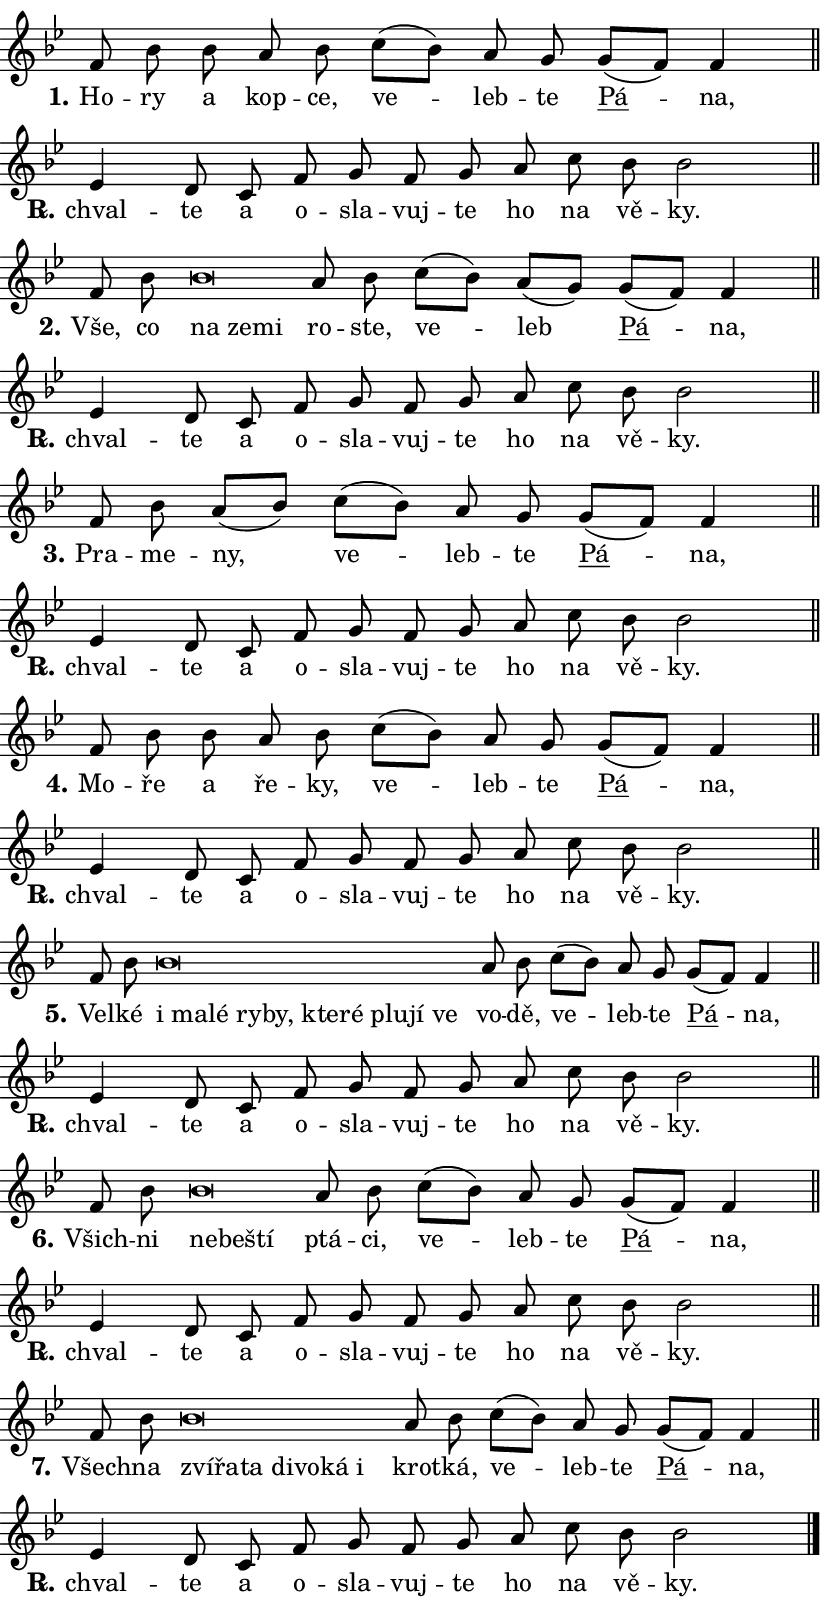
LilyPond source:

\version "2.24.0"
\header { tagline = "" }
\paper {
  indent = 0\cm
  top-margin = 0\cm
  right-margin = 0.13\cm % to fit lyric hyphens
  bottom-margin = 0\cm
  left-margin = 0\cm
  paper-width = 14\cm
  page-breaking = #ly:one-page-breaking
  system-system-spacing.basic-distance = #11
  score-system-spacing.basic-distance = #11
  ragged-last = ##f
}


%% Author: Thomas Morley
%% https://lists.gnu.org/archive/html/lilypond-user/2020-05/msg00002.html
#(define (line-position grob)
"Returns position of @var[grob} in current system:
   @code{'start}, if at first time-step
   @code{'end}, if at last time-step
   @code{'middle} otherwise
"
  (let* ((col (ly:item-get-column grob))
         (ln (ly:grob-object col 'left-neighbor))
         (rn (ly:grob-object col 'right-neighbor))
         (col-to-check-left (if (ly:grob? ln) ln col))
         (col-to-check-right (if (ly:grob? rn) rn col))
         (break-dir-left
           (and
             (ly:grob-property col-to-check-left 'non-musical #f)
             (ly:item-break-dir col-to-check-left)))
         (break-dir-right
           (and
             (ly:grob-property col-to-check-right 'non-musical #f)
             (ly:item-break-dir col-to-check-right))))
        (cond ((eqv? 1 break-dir-left) 'start)
              ((eqv? -1 break-dir-right) 'end)
              (else 'middle))))

#(define (tranparent-at-line-position vctor)
  (lambda (grob)
  "Relying on @code{line-position} select the relevant enry from @var{vctor}.
Used to determine transparency,"
    (case (line-position grob)
      ((end) (not (vector-ref vctor 0)))
      ((middle) (not (vector-ref vctor 1)))
      ((start) (not (vector-ref vctor 2))))))

noteHeadBreakVisibility =
#(define-music-function (break-visibility)(vector?)
"Makes @code{NoteHead}s transparent relying on @var{break-visibility}"
#{
  \override NoteHead.transparent =
    #(tranparent-at-line-position break-visibility)
#})

#(define delete-ledgers-for-transparent-note-heads
  (lambda (grob)
    "Reads whether a @code{NoteHead} is transparent.
If so this @code{NoteHead} is removed from @code{'note-heads} from
@var{grob}, which is supposed to be @code{LedgerLineSpanner}.
As a result ledgers are not printed for this @code{NoteHead}"
    (let* ((nhds-array (ly:grob-object grob 'note-heads))
           (nhds-list
             (if (ly:grob-array? nhds-array)
                 (ly:grob-array->list nhds-array)
                 '()))
           ;; Relies on the transparent-property being done before
           ;; Staff.LedgerLineSpanner.after-line-breaking is executed.
           ;; This is fragile ...
           (to-keep
             (remove
               (lambda (nhd)
                 (ly:grob-property nhd 'transparent #f))
               nhds-list)))
      ;; TODO find a better method to iterate over grob-arrays, similiar
      ;; to filter/remove etc for lists
      ;; For now rebuilt from scratch
      (set! (ly:grob-object grob 'note-heads)  '())
      (for-each
        (lambda (nhd)
          (ly:pointer-group-interface::add-grob grob 'note-heads nhd))
        to-keep))))

squashNotes = {
  \override NoteHead.X-extent = #'(-0.2 . 0.2)
  \override NoteHead.Y-extent = #'(-0.75 . 0)
  \override NoteHead.stencil =
    #(lambda (grob)
       (let ((pos (ly:grob-property grob 'staff-position)))
         (begin
           (if (< pos -7) (display "ERROR: Lower brevis then expected\n") (display ""))
           (if (<= pos -6) ly:text-interface::print ly:note-head::print))))
}
unSquashNotes = {
  \revert NoteHead.X-extent
  \revert NoteHead.Y-extent
  \revert NoteHead.stencil
}

hideNotes = \noteHeadBreakVisibility #begin-of-line-visible
unHideNotes = \noteHeadBreakVisibility #all-visible

% work-around for resetting accidentals
% https://lilypond.org/doc/v2.23/Documentation/notation/displaying-rhythms#unmetered-music
cadenzaMeasure = {
  \cadenzaOff
  \partial 1024 s1024
  \cadenzaOn
}

#(define-markup-command (accent layout props text) (markup?)
  "Underline accented syllable"
  (interpret-markup layout props
    #{\markup \override #'(offset . 4.3) \underline { #text }#}))

responsum = \markup \concat {
  "R" \hspace #-1.05 \path #0.1 #'((moveto 0 0.07) (lineto 0.9 0.8)) \hspace #0.05 "."
}

spaceSize = #0.6828661417322834 % exact space size for TeX Gyre Schola

\layout {
  \context {
    \Staff
    \remove "Time_signature_engraver"
    \override LedgerLineSpanner.after-line-breaking = #delete-ledgers-for-transparent-note-heads
  }
  \context {
    \Lyrics {
      \override LyricSpace.minimum-distance = \spaceSize
      \override LyricText.font-name = #"TeX Gyre Schola"
      \override LyricText.font-size = 1
      \override StanzaNumber.font-name = #"TeX Gyre Schola Bold"
      \override StanzaNumber.font-size = 1
    }
  }
  \context {
    \Score 
    \override NoteHead.text =
      #(lambda (grob) 
        (let ((pos (ly:grob-property grob 'staff-position)))
          #{\markup {
            \combine
              \halign #-0.55 \raise #(if (= pos -6) 0 0.5) \override #'(thickness . 2) \draw-line #'(3.2 . 0)
              \musicglyph "noteheads.sM1"
          }#}))
  }
}

% magnetic-lyrics.ily
%
%   written by
%     Jean Abou Samra <jean@abou-samra.fr>
%     Werner Lemberg <wl@gnu.org>
%
%   adapted by
%     Jiri Hon <jiri.hon@gmail.com>
%
% Version 2022-Apr-15

% https://www.mail-archive.com/lilypond-user@gnu.org/msg149350.html

#(define (Left_hyphen_pointer_engraver context)
   "Collect syllable-hyphen-syllable occurrences in lyrics and store
them in properties.  This engraver only looks to the left.  For
example, if the lyrics input is @code{foo -- bar}, it does the
following.

@itemize @bullet
@item
Set the @code{text} property of the @code{LyricHyphen} grob between
@q{foo} and @q{bar} to @code{foo}.

@item
Set the @code{left-hyphen} property of the @code{LyricText} grob with
text @q{foo} to the @code{LyricHyphen} grob between @q{foo} and
@q{bar}.
@end itemize

Use this auxiliary engraver in combination with the
@code{lyric-@/text::@/apply-@/magnetic-@/offset!} hook."
   (let ((hyphen #f)
         (text #f))
     (make-engraver
      (acknowledgers
       ((lyric-syllable-interface engraver grob source-engraver)
        (set! text grob)))
      (end-acknowledgers
       ((lyric-hyphen-interface engraver grob source-engraver)
        ;(when (not (grob::has-interface grob 'lyric-space-interface))
          (set! hyphen grob)));)
      ((stop-translation-timestep engraver)
       (when (and text hyphen)
         (ly:grob-set-object! text 'left-hyphen hyphen))
       (set! text #f)
       (set! hyphen #f)))))

#(define (lyric-text::apply-magnetic-offset! grob)
   "If the space between two syllables is less than the value in
property @code{LyricText@/.details@/.squash-threshold}, move the right
syllable to the left so that it gets concatenated with the left
syllable.

Use this function as a hook for
@code{LyricText@/.after-@/line-@/breaking} if the
@code{Left_@/hyphen_@/pointer_@/engraver} is active."
   (let ((hyphen (ly:grob-object grob 'left-hyphen #f)))
     (when hyphen
       (let ((left-text (ly:spanner-bound hyphen LEFT)))
         (when (grob::has-interface left-text 'lyric-syllable-interface)
           (let* ((common (ly:grob-common-refpoint grob left-text X))
                  (this-x-ext (ly:grob-extent grob common X))
                  (left-x-ext
                   (begin
                     ;; Trigger magnetism for left-text.
                     (ly:grob-property left-text 'after-line-breaking)
                     (ly:grob-extent left-text common X)))
                  ;; `delta` is the gap width between two syllables.
                  (delta (- (interval-start this-x-ext)
                            (interval-end left-x-ext)))
                  (details (ly:grob-property grob 'details))
                  (threshold (assoc-get 'squash-threshold details 0.2)))
             (when (< delta threshold)
               (let* (;; We have to manipulate the input text so that
                      ;; ligatures crossing syllable boundaries are not
                      ;; disabled.  For languages based on the Latin
                      ;; script this is essentially a beautification.
                      ;; However, for non-Western scripts it can be a
                      ;; necessity.
                      (lt (ly:grob-property left-text 'text))
                      (rt (ly:grob-property grob 'text))
                      (is-space (grob::has-interface hyphen 'lyric-space-interface))
                      (space (if is-space " " ""))
                      (extra-delta (if is-space spaceSize 0))
                      ;; Append new syllable.
                      (ltrt-space (if (and (string? lt) (string? rt))
                                (string-append lt space rt)
                                (make-concat-markup (list lt space rt))))
                      ;; Right-align `ltrt` to the right side.
                      (ltrt-space-markup (grob-interpret-markup
                               grob
                               (make-translate-markup
                                (cons (interval-length this-x-ext) 0)
                                (make-right-align-markup ltrt-space)))))
                 (begin
                   ;; Don't print `left-text`.
                   (ly:grob-set-property! left-text 'stencil #f)
                   ;; Set text and stencil (which holds all collected
                   ;; syllables so far) and shift it to the left.
                   (ly:grob-set-property! grob 'text ltrt-space)
                   (ly:grob-set-property! grob 'stencil ltrt-space-markup)
                   (ly:grob-translate-axis! grob (- (- delta extra-delta)) X))))))))))


#(define (lyric-hyphen::displace-bounds-first grob)
   ;; Make very sure this callback isn't triggered too early.
   (let ((left (ly:spanner-bound grob LEFT))
         (right (ly:spanner-bound grob RIGHT)))
     (ly:grob-property left 'after-line-breaking)
     (ly:grob-property right 'after-line-breaking)
     (ly:lyric-hyphen::print grob)))

squashThreshold = #0.4

\layout {
  \context {
    \Lyrics
    \consists #Left_hyphen_pointer_engraver
    \override LyricText.after-line-breaking =
      #lyric-text::apply-magnetic-offset!
    \override LyricHyphen.stencil = #lyric-hyphen::displace-bounds-first
    \override LyricText.details.squash-threshold = \squashThreshold
    \override LyricHyphen.minimum-distance = 0
    \override LyricHyphen.minimum-length = \squashThreshold
  }
}

squashText = \override LyricText.details.squash-threshold = 9999
unSquashText = \override LyricText.details.squash-threshold = \squashThreshold

leftText = \override LyricText.self-alignment-X = #LEFT
unLeftText = \revert LyricText.self-alignment-X

starOffset = #(lambda (grob) 
                (let ((x_offset (ly:self-alignment-interface::aligned-on-x-parent grob)))
                  (if (= x_offset 0) 0 (+ x_offset 1.2))))

star = #(define-music-function (syllable)(string?)
"Append star separator at the end of a syllable"
#{
  \once \override LyricText.X-offset = #starOffset
  \lyricmode { \markup {
    #syllable
    \override #'((font-name . "TeX Gyre Schola Bold")) \hspace #0.2 \lower #0.65 \larger "*"
  } }
#})

starAccent = #(define-music-function (syllable)(string?)
"Append star separator at the end of a syllable and make accent"
#{
  \once \override LyricText.X-offset = #starOffset
  \lyricmode { \markup {
    \accent #syllable
    \override #'((font-name . "TeX Gyre Schola Bold")) \hspace #0.2 \lower #0.65 \larger "*"
  } }
#})

breath = #(define-music-function (syllable)(string?)
"Append breathing indicator at the end of a syllable"
#{
  \lyricmode { \markup { #syllable "+" } }
#})

optionalBreath = #(define-music-function (syllable)(string?)
"Append optional breathing indicator at the end of a syllable"
#{
  \lyricmode { \markup { #syllable "(+)" } }
#})


\score {
    <<
        \new Voice = "melody" { \cadenzaOn \key bes \major \relative { f'8 bes \bar "" bes a8 bes \bar "" c[( bes)] \bar "" a g \bar "" \bar "" g[( f)] f4 \cadenzaMeasure \bar "||" \break } }
        \new Lyrics \lyricsto "melody" { \lyricmode { \set stanza = "1."
Ho -- ry a kop -- ce, ve -- leb -- te \markup \accent Pá -- na, } }
    >>
    \layout {}
}

\score {
    <<
        \new Voice = "melody" { \cadenzaOn \key bes \major \relative { es'4 d8 c \bar "" f g f \bar "" g a \bar "" c bes bes2 \cadenzaMeasure \bar "||" \break } }
        \new Lyrics \lyricsto "melody" { \lyricmode { \set stanza = \responsum
chval -- te a o -- sla -- vuj -- te ho na vě -- ky. } }
    >>
    \layout {}
}

\score {
    <<
        \new Voice = "melody" { \cadenzaOn \key bes \major \relative { f'8 bes \bar "" \squashNotes bes\breve*1/16 \hideNotes \breve*1/16 \breve*1/16 \bar "" \unHideNotes \unSquashNotes a8 bes \bar "" c[( bes)] \bar "" a[( g)] \bar "" \bar "" g[( f)] f4 \cadenzaMeasure \bar "||" \break } }
        \new Lyrics \lyricsto "melody" { \lyricmode { \set stanza = "2."
Vše, co \leftText na \squashText ze -- mi \unLeftText \unSquashText ro -- ste, ve -- leb \markup \accent Pá -- na, } }
    >>
    \layout {}
}

\score {
    <<
        \new Voice = "melody" { \cadenzaOn \key bes \major \relative { es'4 d8 c \bar "" f g f \bar "" g a \bar "" c bes bes2 \cadenzaMeasure \bar "||" \break } }
        \new Lyrics \lyricsto "melody" { \lyricmode { \set stanza = \responsum
chval -- te a o -- sla -- vuj -- te ho na vě -- ky. } }
    >>
    \layout {}
}

\score {
    <<
        \new Voice = "melody" { \cadenzaOn \key bes \major \relative { f'8 bes8 a8[( bes)] \bar "" c[( bes)] \bar "" a g \bar "" \bar "" g[( f)] f4 \cadenzaMeasure \bar "||" \break } }
        \new Lyrics \lyricsto "melody" { \lyricmode { \set stanza = "3."
Pra -- me -- ny, ve -- leb -- te \markup \accent Pá -- na, } }
    >>
    \layout {}
}

\score {
    <<
        \new Voice = "melody" { \cadenzaOn \key bes \major \relative { es'4 d8 c \bar "" f g f \bar "" g a \bar "" c bes bes2 \cadenzaMeasure \bar "||" \break } }
        \new Lyrics \lyricsto "melody" { \lyricmode { \set stanza = \responsum
chval -- te a o -- sla -- vuj -- te ho na vě -- ky. } }
    >>
    \layout {}
}

\score {
    <<
        \new Voice = "melody" { \cadenzaOn \key bes \major \relative { f'8 bes \bar "" bes a8 bes \bar "" c[( bes)] \bar "" a g \bar "" \bar "" g[( f)] f4 \cadenzaMeasure \bar "||" \break } }
        \new Lyrics \lyricsto "melody" { \lyricmode { \set stanza = "4."
Mo -- ře a ře -- ky, ve -- leb -- te \markup \accent Pá -- na, } }
    >>
    \layout {}
}

\score {
    <<
        \new Voice = "melody" { \cadenzaOn \key bes \major \relative { es'4 d8 c \bar "" f g f \bar "" g a \bar "" c bes bes2 \cadenzaMeasure \bar "||" \break } }
        \new Lyrics \lyricsto "melody" { \lyricmode { \set stanza = \responsum
chval -- te a o -- sla -- vuj -- te ho na vě -- ky. } }
    >>
    \layout {}
}

\score {
    <<
        \new Voice = "melody" { \cadenzaOn \key bes \major \relative { f'8 bes \bar "" \squashNotes bes\breve*1/16 \hideNotes \breve*1/16 \bar "" \breve*1/16 \bar "" \breve*1/16 \bar "" \breve*1/16 \bar "" \breve*1/16 \bar "" \breve*1/16 \bar "" \breve*1/16 \bar "" \breve*1/16 \breve*1/16 \bar "" \unHideNotes \unSquashNotes a8 bes \bar "" c[( bes)] \bar "" a g \bar "" \bar "" g[( f)] f4 \cadenzaMeasure \bar "||" \break } }
        \new Lyrics \lyricsto "melody" { \lyricmode { \set stanza = "5."
Vel -- ké \leftText i \squashText ma -- lé ry -- by, kte -- ré plu -- jí ve \unLeftText \unSquashText vo -- dě, ve -- leb -- te \markup \accent Pá -- na, } }
    >>
    \layout {}
}

\score {
    <<
        \new Voice = "melody" { \cadenzaOn \key bes \major \relative { es'4 d8 c \bar "" f g f \bar "" g a \bar "" c bes bes2 \cadenzaMeasure \bar "||" \break } }
        \new Lyrics \lyricsto "melody" { \lyricmode { \set stanza = \responsum
chval -- te a o -- sla -- vuj -- te ho na vě -- ky. } }
    >>
    \layout {}
}

\score {
    <<
        \new Voice = "melody" { \cadenzaOn \key bes \major \relative { f'8 bes \bar "" \squashNotes bes\breve*1/16 \hideNotes \breve*1/16 \breve*1/16 \bar "" \unHideNotes \unSquashNotes a8 bes \bar "" c[( bes)] \bar "" a g \bar "" \bar "" g[( f)] f4 \cadenzaMeasure \bar "||" \break } }
        \new Lyrics \lyricsto "melody" { \lyricmode { \set stanza = "6."
Všich -- ni \leftText ne -- \squashText be -- ští \unLeftText \unSquashText ptá -- ci, ve -- leb -- te \markup \accent Pá -- na, } }
    >>
    \layout {}
}

\score {
    <<
        \new Voice = "melody" { \cadenzaOn \key bes \major \relative { es'4 d8 c \bar "" f g f \bar "" g a \bar "" c bes bes2 \cadenzaMeasure \bar "||" \break } }
        \new Lyrics \lyricsto "melody" { \lyricmode { \set stanza = \responsum
chval -- te a o -- sla -- vuj -- te ho na vě -- ky. } }
    >>
    \layout {}
}

\score {
    <<
        \new Voice = "melody" { \cadenzaOn \key bes \major \relative { f'8 bes \bar "" \squashNotes bes\breve*1/16 \hideNotes \breve*1/16 \bar "" \breve*1/16 \bar "" \breve*1/16 \bar "" \breve*1/16 \bar "" \breve*1/16 \breve*1/16 \bar "" \unHideNotes \unSquashNotes a8 bes \bar "" c[( bes)] \bar "" a g \bar "" \bar "" g[( f)] f4 \cadenzaMeasure \bar "||" \break } }
        \new Lyrics \lyricsto "melody" { \lyricmode { \set stanza = "7."
Všech -- na \leftText zví -- \squashText řa -- ta di -- vo -- ká i \unLeftText \unSquashText kro -- tká, ve -- leb -- te \markup \accent Pá -- na, } }
    >>
    \layout {}
}

\score {
    <<
        \new Voice = "melody" { \cadenzaOn \key bes \major \relative { es'4 d8 c \bar "" f g f \bar "" g a \bar "" c bes bes2 \cadenzaMeasure \bar "||" \break } \bar "|." }
        \new Lyrics \lyricsto "melody" { \lyricmode { \set stanza = \responsum
chval -- te a o -- sla -- vuj -- te ho na vě -- ky. } }
    >>
    \layout {}
}
